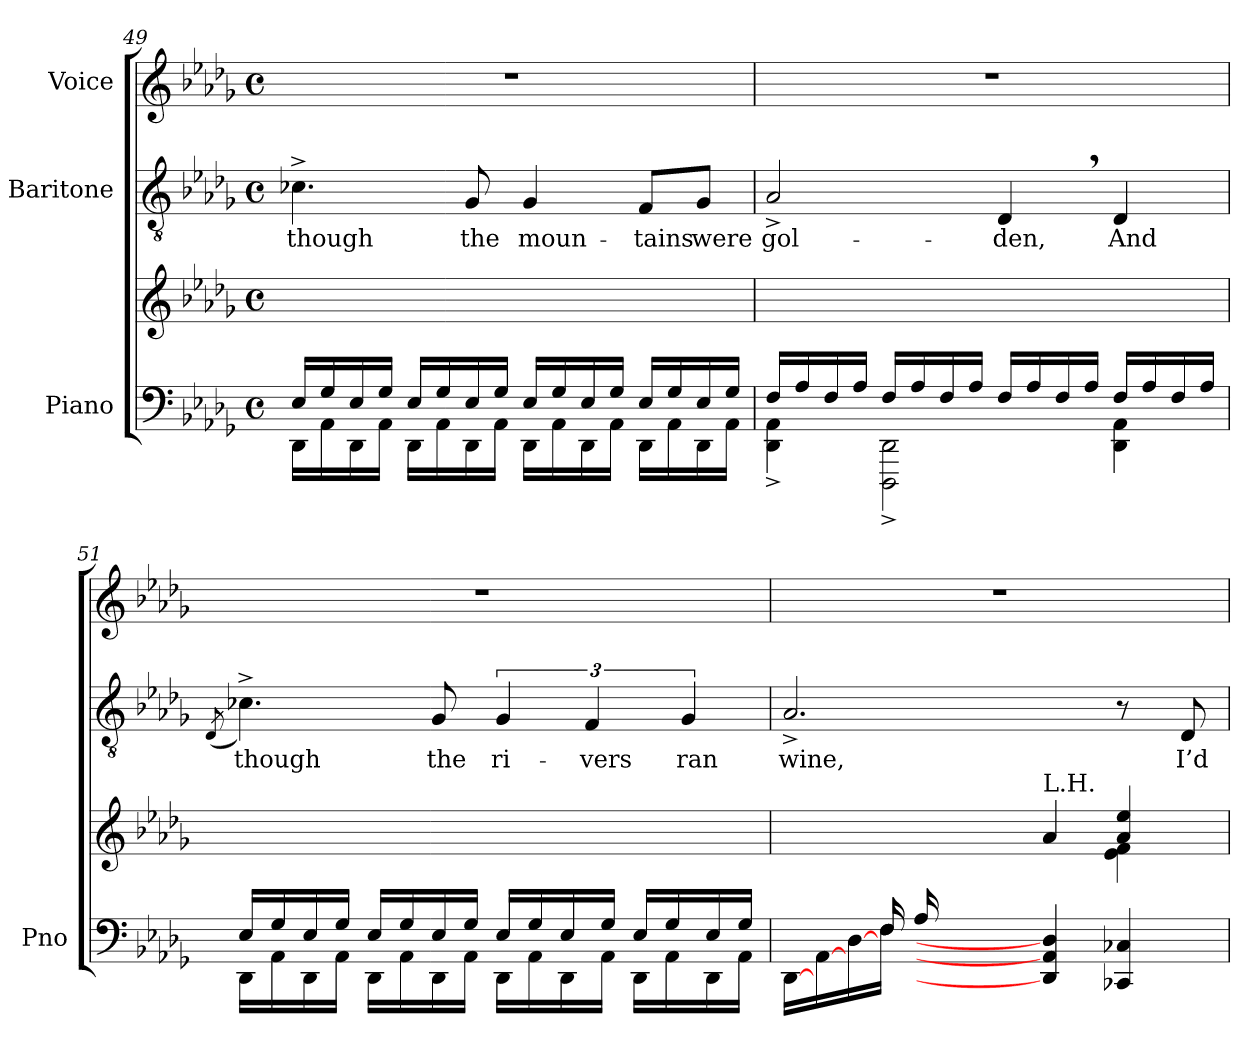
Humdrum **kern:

**kern	**kern	**kern	**text	**kern
*part3	*part3	*part2	*part2	*part1
*staff4	*staff3	*staff2	*staff2	*staff1
*I"Piano	*	*I"Baritone	*	*I"Voice
*I'Pno	*	*	*	*
*clefF4	*clefG2	*clefGv2	*	*clefG2
*k[b-e-a-d-g-]	*k[b-e-a-d-g-]	*k[b-e-a-d-g-]	*	*k[b-e-a-d-g-]
*M4/4	*M4/4	*M4/4	*	*M4/4
*met(c)	*met(c)	*met(c)	*	*met(c)
=49	=49	=49	=49	=49
*^	*	*	*	*
16E-/LL	16DD-\LL	1ryy	4.c-X^\	though	1r
16G-/	16AA-\	.	.	.	.
16E-/	16DD-\	.	.	.	.
16G-/JJ	16AA-\JJ	.	.	.	.
16E-/LL	16DD-\LL	.	.	.	.
16G-/	16AA-\	.	.	.	.
16E-/	16DD-\	.	8G-/	the	.
16G-/JJ	16AA-\JJ	.	.	.	.
16E-/LL	16DD-\LL	.	4G-/	moun-	.
16G-/	16AA-\	.	.	.	.
16E-/	16DD-\	.	.	.	.
16G-/JJ	16AA-\JJ	.	.	.	.
16E-/LL	16DD-\LL	.	8F/L	-tains	.
16G-/	16AA-\	.	.	.	.
16E-/	16DD-\	.	8G-/J	were	.
16G-/JJ	16AA-\JJ	.	.	.	.
=50	=50	=50	=50	=50	=50
16F/LL	4DD-\^< 4AA-\^<	1ryy	2A-^>/	gol-	1r
16A-/	.	.	.	.	.
16F/	.	.	.	.	.
16A-/JJ	.	.	.	.	.
16F/LL	2DDD-\^< 2DD-\^<	.	.	.	.
16A-/	.	.	.	.	.
16F/	.	.	.	.	.
16A-/JJ	.	.	.	.	.
16F/LL	.	.	4D-,/	-den,	.
16A-/	.	.	.	.	.
16F/	.	.	.	.	.
16A-/JJ	.	.	.	.	.
16F/LL	4DD-\ 4AA-\	.	4D-/	And	.
16A-/	.	.	.	.	.
16F/	.	.	.	.	.
16A-/JJ	.	.	.	.	.
=51	=51	=51	=51	=51	=51
.	.	.	(8qD-/	.	.
16E-/LL	16DD-\LL	1ryy	4.c-X^\)	though	1r
16G-/	16AA-\	.	.	.	.
16E-/	16DD-\	.	.	.	.
16G-/JJ	16AA-\JJ	.	.	.	.
16E-/LL	16DD-\LL	.	.	.	.
16G-/	16AA-\	.	.	.	.
16E-/	16DD-\	.	8G-/	the	.
16G-/JJ	16AA-\JJ	.	.	.	.
16E-/LL	16DD-\LL	.	6G-/	ri-	.
16G-/	16AA-\	.	.	.	.
16E-/	16DD-\	.	.	.	.
.	.	.	6F/	-vers	.
16G-/JJ	16AA-\JJ	.	.	.	.
16E-/LL	16DD-\LL	.	.	.	.
16G-/	16AA-\	.	.	.	.
.	.	.	6G-/	ran	.
16E-/	16DD-\	.	.	.	.
16G-/JJ	16AA-\JJ	.	.	.	.
=52	=52	=52	=52	=52	=52
*	*	*^	*	*	*
8.ryy	[<16DD-\LL	8ryy	2ryy	2.A-^>/	wine,	1r
.	[<16AA-\	.	.	.	.	.
.	[<16D-\	16ryy	.	.	.	.
16F/	16F\JJ	8ryy	.	.	.	.
16A-/LL	4ryy	.	.	.	.	.
2ryy	.	16d-/	.	.	.	.
.	.	16e-/	.	.	.	.
.	.	16f/JJ	.	.	.	.
!	!	!LO:TX:a:t=L.H.	!	!	!	!
.	4DD-/] 4AA-/] 4D-/]	(4a-/	4ryy	.	.	.
.	4CC-X/ 4C-X/	4a-/ 4ee-/	4e-\ 4f\	8r	.	.
8.ryy	.	.	.	.	.	.
.	.	.	.	8D-/	I’d	.
*v	*v	*	*	*	*	*
*	*v	*v	*	*	*
=	=	=	=	=
*-	*-	*-	*-	*-
